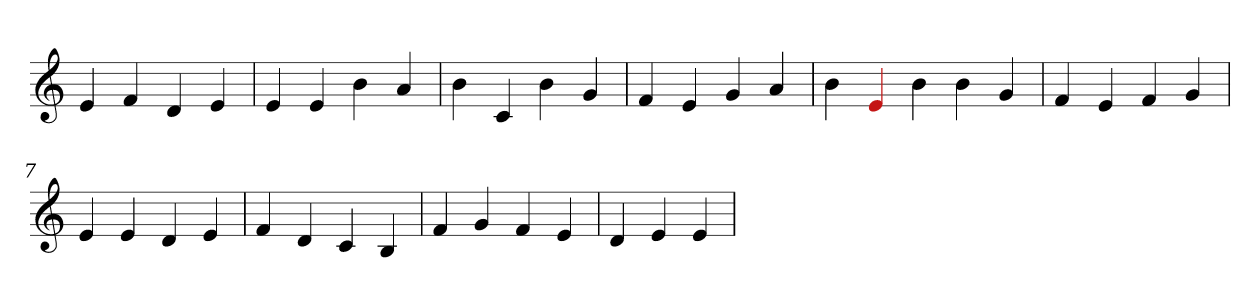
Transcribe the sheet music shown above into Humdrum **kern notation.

**kern
*part1
*staff1
*clefG2
=1
4e
4f
4d
4e
=2
4e
4e
4b
4a
=3
4b
4c
4b
4g
=4
4f
4e
4g
4a
=5
4b
4Re
4b
4b
4g
=6
4f
4e
4f
4g
=7
4e
4e
4d
4e
=8
4f
4d
4c
4B
=9
4f
4g
4f
4e
=10
4d
4e
4e
=
*-
